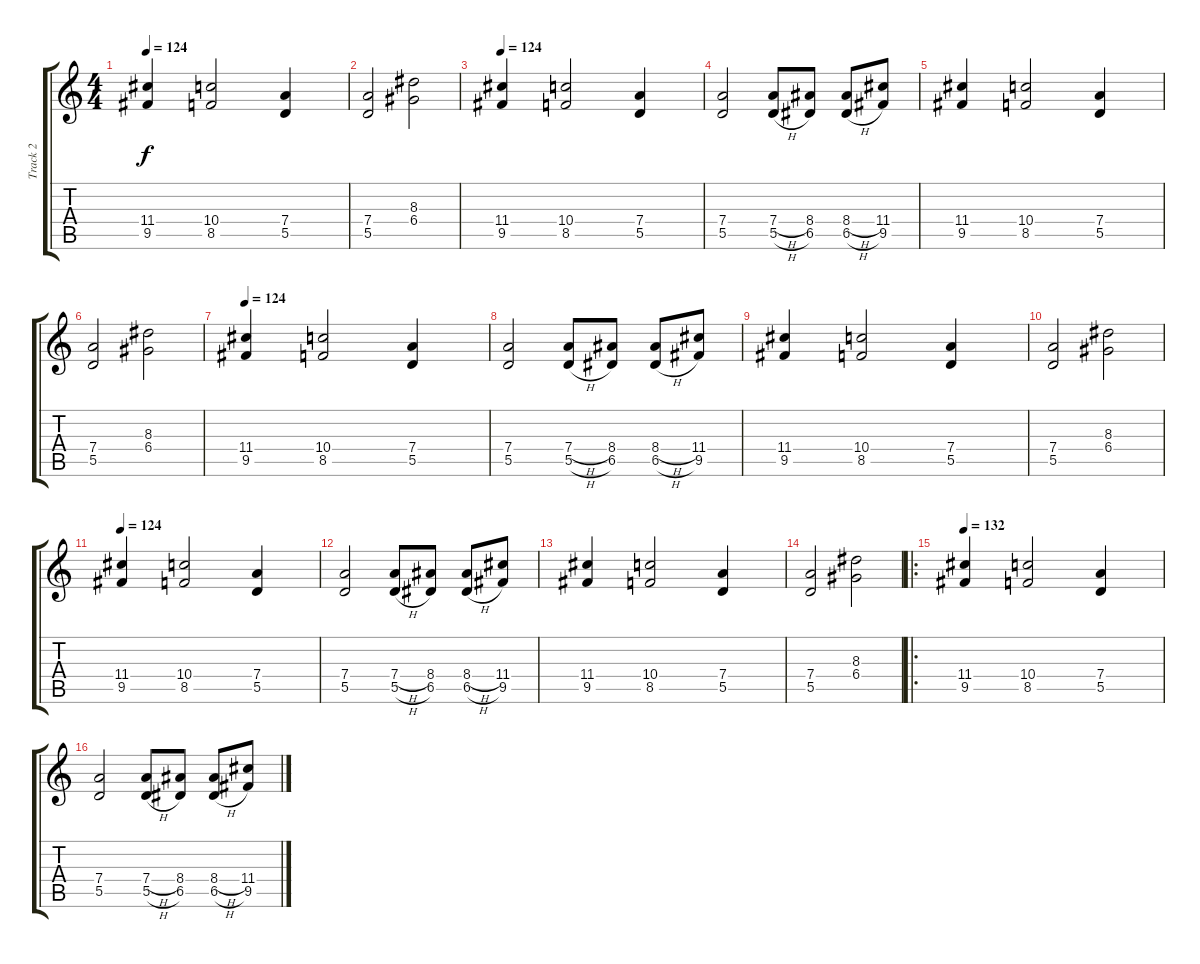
\track ("Track 2" "Track 2") {instrument distortionguitar}
\staff {score tabs}
\tuning (E4 B3 G3 D3 A2 E2) {hide}
\ts (4 4)
\tempo 124
\clef g2
\ks c
(11.4 9.5).4{dy f} (10.4 8.5).2 (7.4 5.5).4 |
(7.4 5.5).2 (8.3 6.4).2 |
\tempo 124
(11.4 9.5).4 (10.4 8.5).2 (7.4 5.5).4 |
(7.4 5.5).2 (7.4{h} 5.5{h}).8 (8.4 6.5).8 (8.4{h} 6.5{h}).8 (11.4 9.5).8 |
(11.4 9.5).4 (10.4 8.5).2 (7.4 5.5).4 |
(7.4 5.5).2 (8.3 6.4).2 |
\tempo 124
(11.4 9.5).4 (10.4 8.5).2 (7.4 5.5).4 |
(7.4 5.5).2 (7.4{h} 5.5{h}).8 (8.4 6.5).8 (8.4{h} 6.5{h}).8 (11.4 9.5).8 |
(11.4 9.5).4 (10.4 8.5).2 (7.4 5.5).4 |
(7.4 5.5).2 (8.3 6.4).2 |
\tempo 124
(11.4 9.5).4 (10.4 8.5).2 (7.4 5.5).4 |
(7.4 5.5).2 (7.4{h} 5.5{h}).8 (8.4 6.5).8 (8.4{h} 6.5{h}).8 (11.4 9.5).8 |
(11.4 9.5).4 (10.4 8.5).2 (7.4 5.5).4 |
(7.4 5.5).2 (8.3 6.4).2 |
\ro
\tempo 132
(11.4 9.5).4 (10.4 8.5).2 (7.4 5.5).4 |
(7.4 5.5).2 (7.4{h} 5.5{h}).8 (8.4 6.5).8 (8.4{h} 6.5{h}).8 (11.4 9.5).8
